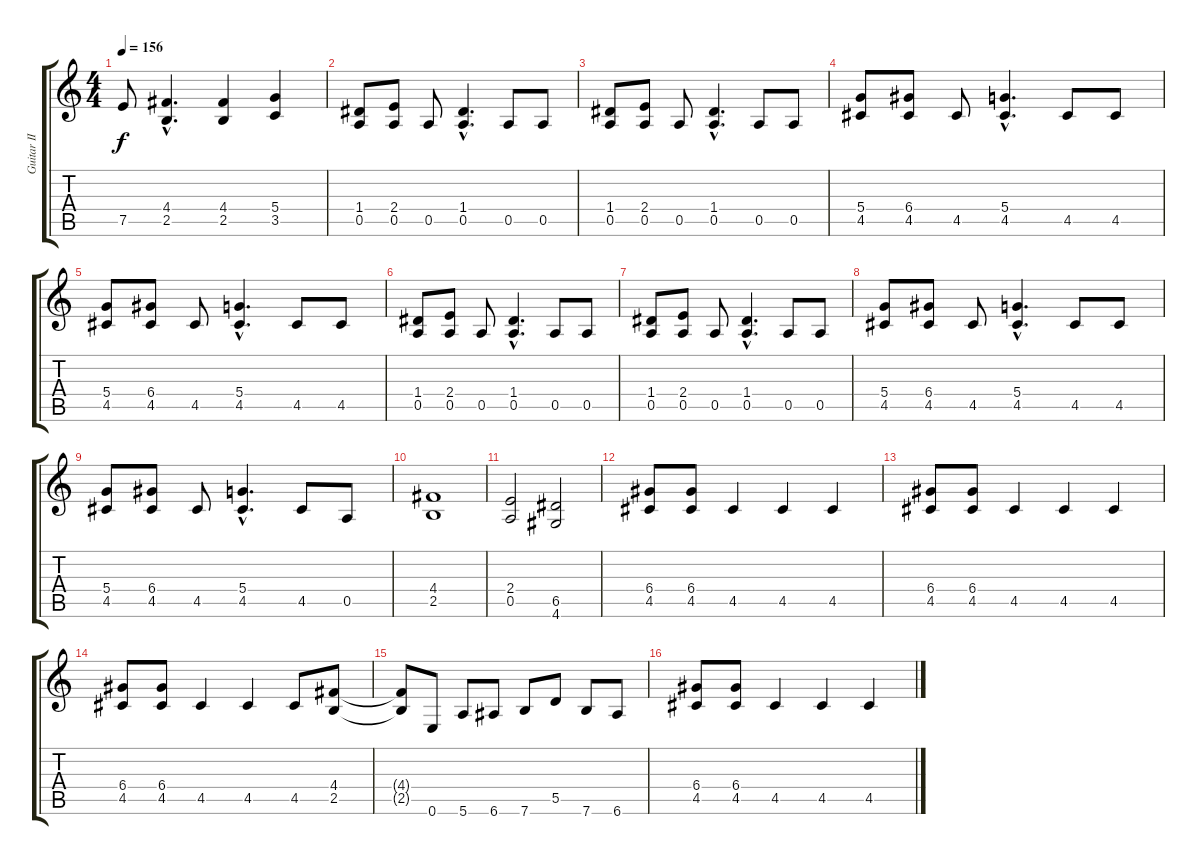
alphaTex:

\track ("Guitar II" "Guitar II") {instrument distortionguitar}
\staff {score tabs}
\tuning (E4 B3 G3 D3 A2 E2) {hide}
\ts (4 4)
\tempo 156
\clef g2
\ks c
7.5{t}.8{dy f} (4.4{hac} 2.5{hac}).4{d} (4.4 2.5).4 (5.4 3.5).4 |
(1.4 0.5).8 (2.4 0.5).8 0.5.8 (1.4{hac} 0.5{hac}).4{d} 0.5.8 0.5.8 |
(1.4 0.5).8 (2.4 0.5).8 0.5.8 (1.4{hac} 0.5{hac}).4{d} 0.5.8 0.5.8 |
(5.4 4.5).8 (6.4 4.5).8 4.5.8 (5.4{hac} 4.5{hac}).4{d} 4.5.8 4.5.8 |
(5.4 4.5).8 (6.4 4.5).8 4.5.8 (5.4{hac} 4.5{hac}).4{d} 4.5.8 4.5.8 |
(1.4 0.5).8 (2.4 0.5).8 0.5.8 (1.4{hac} 0.5{hac}).4{d} 0.5.8 0.5.8 |
(1.4 0.5).8 (2.4 0.5).8 0.5.8 (1.4{hac} 0.5{hac}).4{d} 0.5.8 0.5.8 |
(5.4 4.5).8 (6.4 4.5).8 4.5.8 (5.4{hac} 4.5{hac}).4{d} 4.5.8 4.5.8 |
(5.4 4.5).8 (6.4 4.5).8 4.5.8 (5.4{hac} 4.5{hac}).4{d} 4.5.8 0.5.8 |
(4.4 2.5).1 |
(2.4 0.5).2 (6.5 4.6).2 |
(6.4 4.5).8 (6.4 4.5).8 4.5.4 4.5.4 4.5.4 |
(6.4 4.5).8 (6.4 4.5).8 4.5.4 4.5.4 4.5.4 |
(6.4 4.5).8 (6.4 4.5).8 4.5.4 4.5.4 4.5.8 (4.4 2.5).8 |
(4.4{t} 2.5{t}).8 0.6.8 5.6.8 6.6.8 7.6.8 5.5.8 7.6.8 6.6.8 |
(6.4 4.5).8 (6.4 4.5).8 4.5.4 4.5.4 4.5.4
